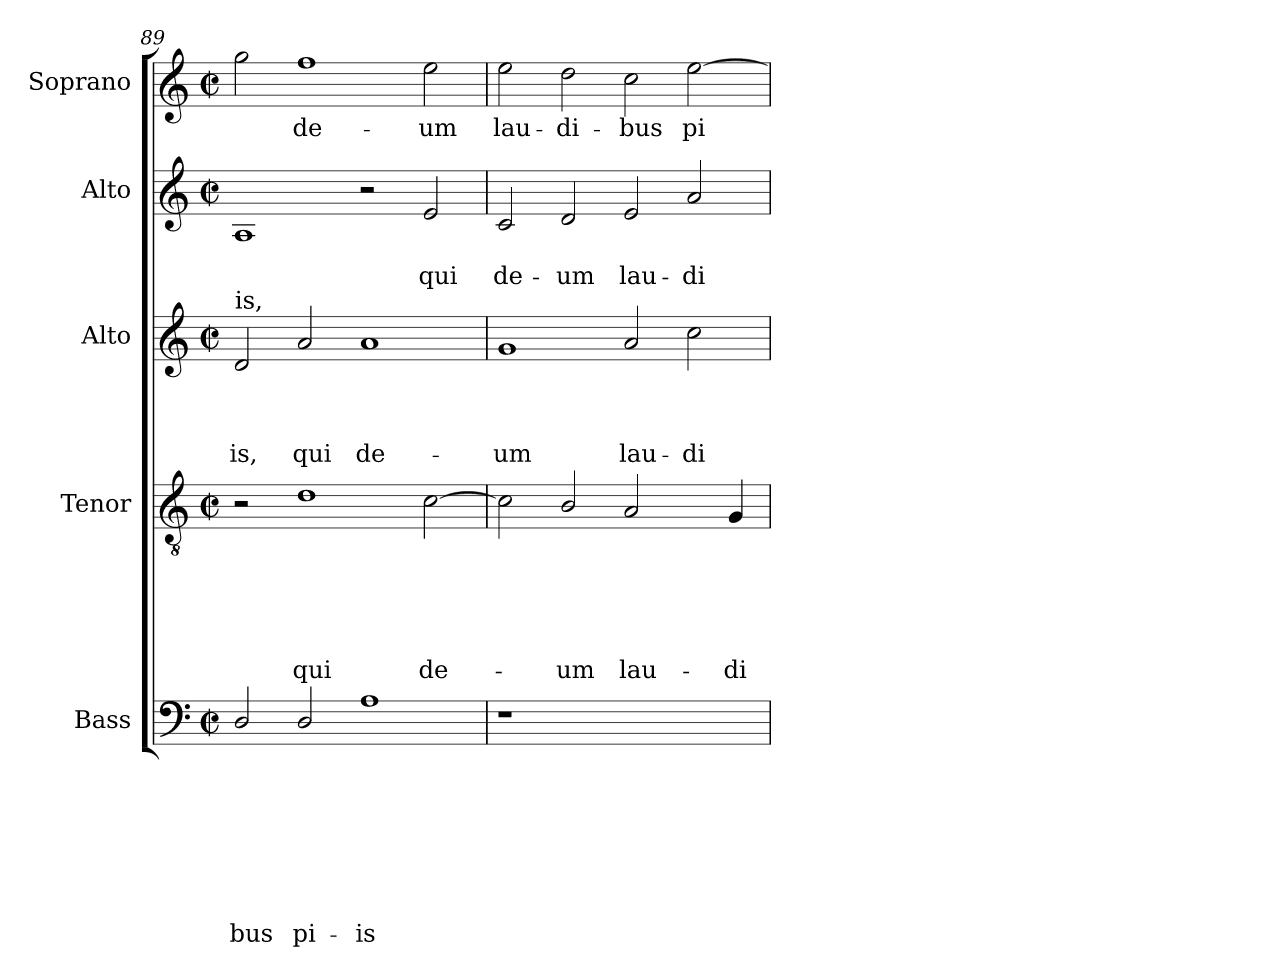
**kern	**text	**text	**text	**text	**text	**text	**text	**text	**kern	**text	**text	**text	**text	**text	**text	**kern	**text	**text	**text	**text	**kern	**text	**text	**kern	**text
*part5	*part5	*part5	*part5	*part5	*part5	*part5	*part5	*part5	*part4	*part4	*part4	*part4	*part4	*part4	*part4	*part3	*part3	*part3	*part3	*part3	*part2	*part2	*part2	*part1	*part1
*staff5	*staff5	*staff5	*staff5	*staff5	*staff5	*staff5	*staff5	*staff5	*staff4	*staff4	*staff4	*staff4	*staff4	*staff4	*staff4	*staff3	*staff3	*staff3	*staff3	*staff3	*staff2	*staff2	*staff2	*staff1	*staff1
*I"Bass	*	*	*	*	*	*	*	*	*I"Tenor	*	*	*	*	*	*	*I"Alto	*	*	*	*	*I"Alto	*	*	*I"Soprano	*
*I'B.	*	*	*	*	*	*	*	*	*I'T.	*	*	*	*	*	*	*I'A.	*	*	*	*	*I'A.	*	*	*I'S.	*
!!LO:LB:g=z
*clefF4	*	*	*	*	*	*	*	*	*clefGv2	*	*	*	*	*	*	*clefG2	*	*	*	*	*clefG2	*	*	*clefG2	*
*k[]	*	*	*	*	*	*	*	*	*k[]	*	*	*	*	*	*	*k[]	*	*	*	*	*k[]	*	*	*k[]	*
*C:	*	*	*	*	*	*	*	*	*C:	*	*	*	*	*	*	*C:	*	*	*	*	*C:	*	*	*C:	*
*M2/2	*	*	*	*	*	*	*	*	*M2/2	*	*	*	*	*	*	*M2/2	*	*	*	*	*M2/2	*	*	*M2/2	*
*met(c|)	*	*	*	*	*	*	*	*	*met(c|)	*	*	*	*	*	*	*met(c|)	*	*	*	*	*met(c|)	*	*	*met(c|)	*
=89	=89	=89	=89	=89	=89	=89	=89	=89	=89	=89	=89	=89	=89	=89	=89	=89	=89	=89	=89	=89	=89	=89	=89	=89	=89
!	!	!	!	!	!	!	!	!	!	!	!	!	!	!	!	!LO:TX:a:t=is,	!	!	!	!	!	!	!	!	!
!	!	!	!	!	!	!	!	!LO:LY:b	!	!	!	!	!	!	!	!	!	!	!	!LO:LY:b:rj	!	!	!	!	!
2D/	.	.	.	.	.	.	.	-bus	2r	.	.	.	.	.	.	2d/	.	.	.	-is,	1A	.	.	2gg\	.
!	!	!	!	!	!	!	!	!LO:LY:b	!	!	!	!	!	!	!LO:LY:b:rj	!	!	!	!	!LO:LY:b:rj	!	!	!	!	!LO:LY:b:rj
2D/	.	.	.	.	.	.	.	pi-	1d	.	.	.	.	.	qui	2a/	.	.	.	qui	.	.	.	1ff	de-
!	!	!	!	!	!	!	!	!LO:LY:b	!	!	!	!	!	!	!	!	!	!	!	!LO:LY:b:rj	!	!	!	!	!
1A	.	.	.	.	.	.	.	-is	.	.	.	.	.	.	.	1a	.	.	.	de-	2r	.	.	.	.
!	!	!	!	!	!	!	!	!	!	!	!	!	!	!	!LO:LY:b:rj	!	!	!	!	!	!	!	!LO:LY:b	!	!LO:LY:b:rj
.	.	.	.	.	.	.	.	.	[>2c\	.	.	.	.	.	de-	.	.	.	.	.	2e/	.	-qui	2ee\	-um
=90	=90	=90	=90	=90	=90	=90	=90	=90	=90	=90	=90	=90	=90	=90	=90	=90	=90	=90	=90	=90	=90	=90	=90	=90	=90
!	!	!	!	!	!	!	!	!	!	!	!	!	!	!	!	!	!	!	!	!LO:LY:b:rj	!	!	!LO:LY:b	!	!LO:LY:b:rj
1r	.	.	.	.	.	.	.	.	2c\]	.	.	.	.	.	.	1g	.	.	.	-um	2c/	.	de-	2ee\	lau-
!	!	!	!	!	!	!	!	!	!	!	!	!	!	!	!LO:LY:b:rj	!	!	!	!	!	!	!	!LO:LY:b	!	!LO:LY:b:rj
.	.	.	.	.	.	.	.	.	2B/	.	.	.	.	.	-um	.	.	.	.	.	2d/	.	-um	2dd\	-di-
!	!	!	!	!	!	!	!	!	!	!	!	!	!	!	!LO:LY:b:rj	!	!	!	!	!LO:LY:b:rj	!	!	!LO:LY:b	!	!LO:LY:b:rj
1ryy	.	.	.	.	.	.	.	.	2A/	.	.	.	.	.	lau-	2a/	.	.	.	lau-	2e/	.	lau-	2cc\	-bus
!	!	!	!	!	!	!	!	!	!	!	!	!	!	!	!	!	!	!	!	!LO:LY:b:rj	!	!	!LO:LY:b	!	!LO:LY:b:rj
.	.	.	.	.	.	.	.	.	4ryy	.	.	.	.	.	.	2cc\	.	.	.	-di-	2a/	.	-di-	[>2ee\	pi-
!	!	!	!	!	!	!	!	!	!	!	!	!	!	!	!LO:LY:b:rj	!	!	!	!	!	!	!	!	!	!
.	.	.	.	.	.	.	.	.	4G/	.	.	.	.	.	-di-	.	.	.	.	.	.	.	.	.	.
=	=	=	=	=	=	=	=	=	=	=	=	=	=	=	=	=	=	=	=	=	=	=	=	=	=
*-	*-	*-	*-	*-	*-	*-	*-	*-	*-	*-	*-	*-	*-	*-	*-	*-	*-	*-	*-	*-	*-	*-	*-	*-	*-
